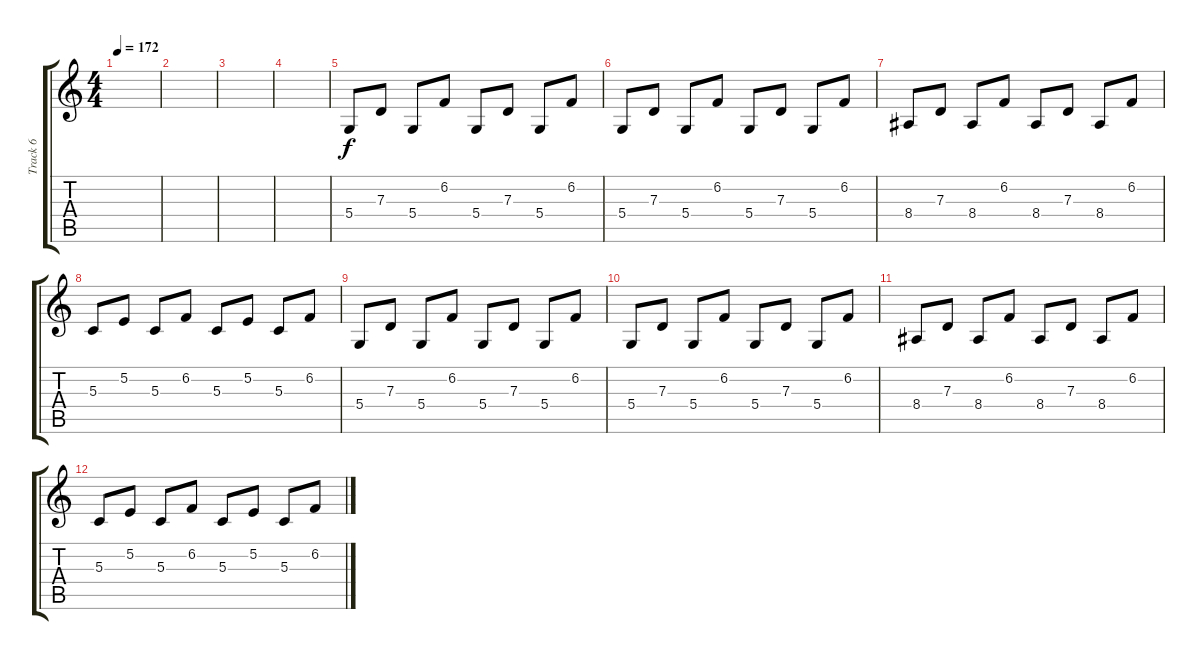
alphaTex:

\track ("Track 6" "Track 6") {instrument lead2sawtooth}
\staff {score tabs}
\tuning (E4 B3 G3 D3 A2 E2) {hide}
\ts (4 4)
\tempo 172
\clef g2
\ks c
|
|
|
|
5.4.8 7.3.8 5.4.8 6.2.8 5.4.8 7.3.8 5.4.8 6.2.8 |
5.4.8 7.3.8 5.4.8 6.2.8 5.4.8 7.3.8 5.4.8 6.2.8 |
8.4.8 7.3.8 8.4.8 6.2.8 8.4.8 7.3.8 8.4.8 6.2.8 |
5.3.8 5.2.8 5.3.8 6.2.8 5.3.8 5.2.8 5.3.8 6.2.8 |
5.4.8 7.3.8 5.4.8 6.2.8 5.4.8 7.3.8 5.4.8 6.2.8 |
5.4.8 7.3.8 5.4.8 6.2.8 5.4.8 7.3.8 5.4.8 6.2.8 |
8.4.8 7.3.8 8.4.8 6.2.8 8.4.8 7.3.8 8.4.8 6.2.8 |
5.3.8 5.2.8 5.3.8 6.2.8 5.3.8 5.2.8 5.3.8 6.2.8
